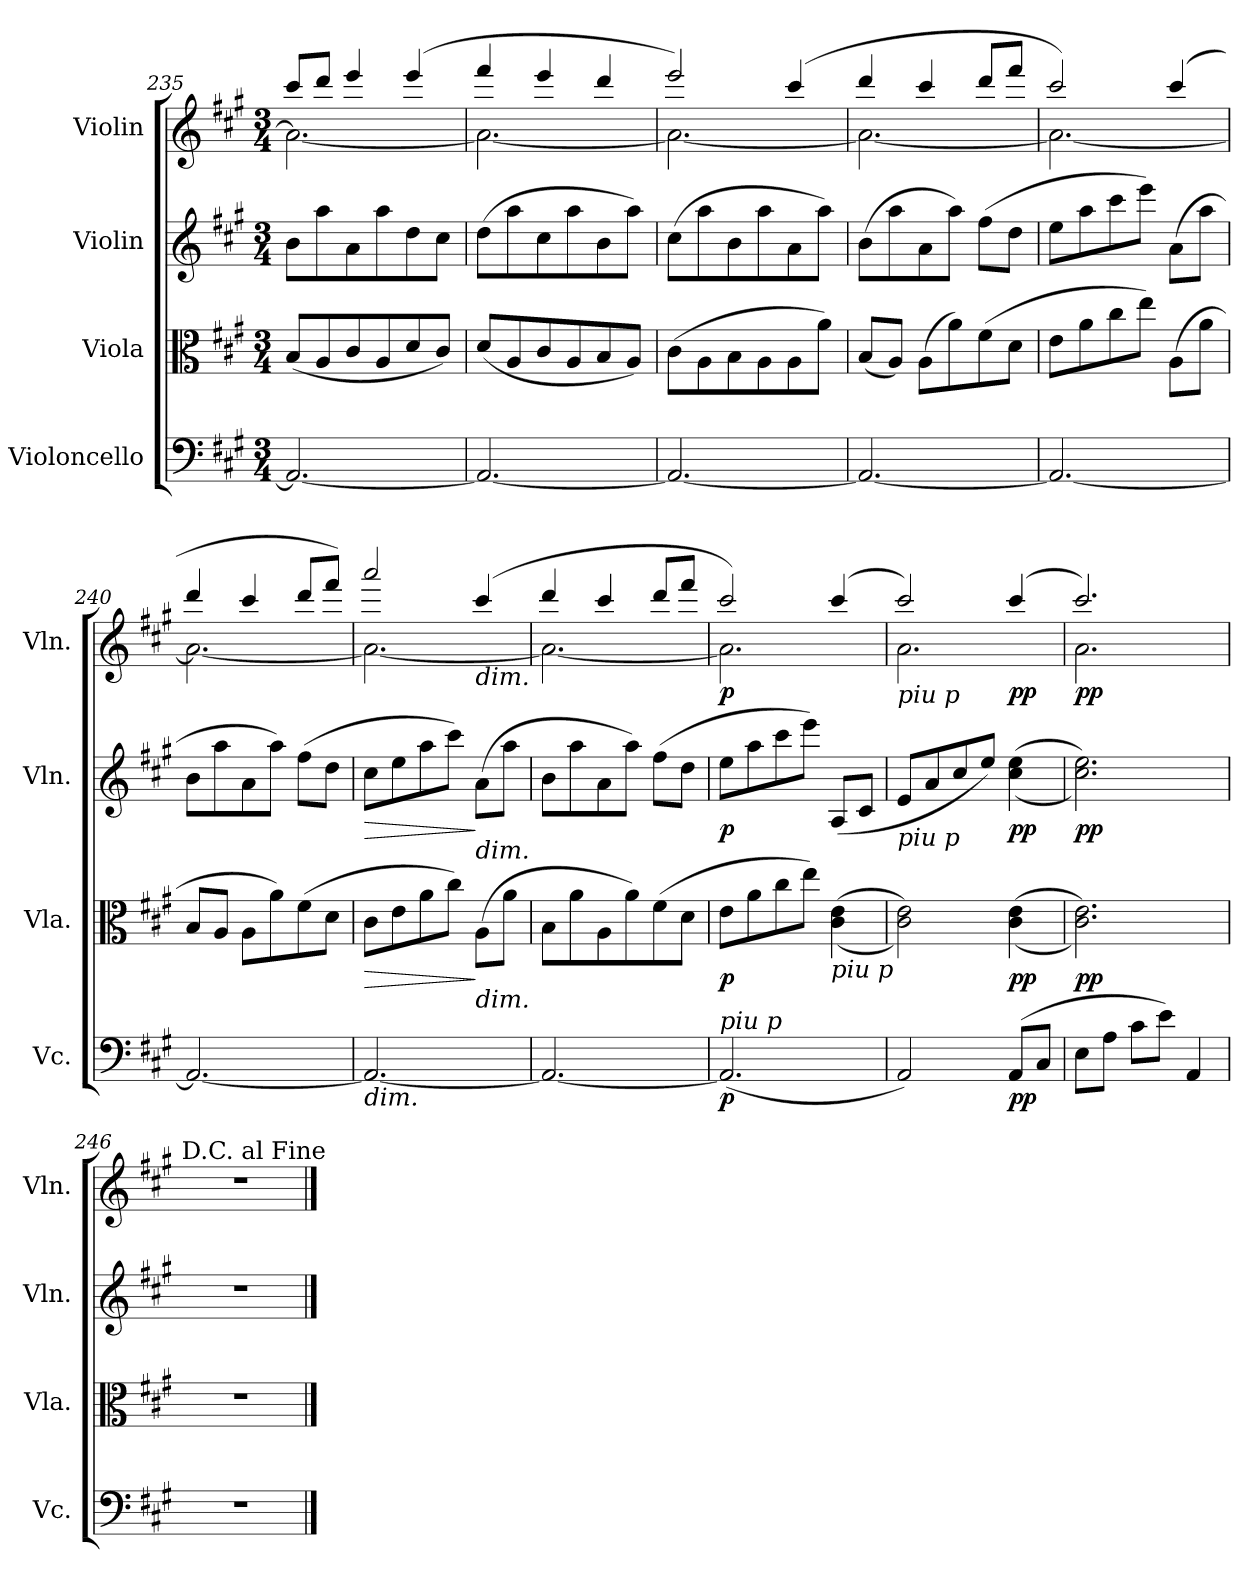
**kern	**dynam	**kern	**dynam	**kern	**dynam	**kern	**dynam
*part4	*part4	*part3	*part3	*part2	*part2	*part1	*part1
*staff4	*staff4	*staff3	*staff3	*staff2	*staff2	*staff1	*staff1
*I"Violoncello	*	*I"Viola	*	*I"Violin	*	*I"Violin	*
*I'Vc.	*	*I'Vla.	*	*I'Vln.	*	*I'Vln.	*
*clefF4	*	*clefC3	*	*clefG2	*	*clefG2	*
*k[f#c#g#]	*	*k[f#c#g#]	*	*k[f#c#g#]	*	*k[f#c#g#]	*
*M3/4	*	*M3/4	*	*M3/4	*	*M3/4	*
=235	=235	=235	=235	=235	=235	=235	=235
*	*	*	*	*	*	*^	*
2.AA_	.	(8BL	.	8bL	.	8ccc#L	2.a_	.
.	.	8A	.	8aa	.	8dddJ	.	.
.	.	8c#	.	8a	.	4eee	.	.
.	.	8A	.	8aa	.	.	.	.
.	.	8d	.	8dd	.	(4eee	.	.
.	.	8c#J)	.	8cc#J	.	.	.	.
=236	=236	=236	=236	=236	=236	=236	=236	=236
2.AA_	.	(8dL	.	(8ddL	.	4fff#	2.a_	.
.	.	8A	.	8aa	.	.	.	.
.	.	8c#	.	8cc#	.	4eee	.	.
.	.	8A	.	8aa	.	.	.	.
.	.	8B	.	8b	.	4ddd	.	.
.	.	8AJ)	.	8aaJ)	.	.	.	.
=237	=237	=237	=237	=237	=237	=237	=237	=237
2.AA_	.	(8c#L	.	(8cc#L	.	2eee)	2.a_	.
.	.	8A	.	8aa	.	.	.	.
.	.	8B	.	8b	.	.	.	.
.	.	8A	.	8aa	.	.	.	.
.	.	8A	.	8a	.	(4ccc#	.	.
.	.	8aJ)	.	8aaJ)	.	.	.	.
=238	=238	=238	=238	=238	=238	=238	=238	=238
2.AA_	.	(8BL	.	(8bL	.	4ddd	2.a_	.
.	.	8AJ)	.	8aa	.	.	.	.
.	.	(8AL	.	8a	.	4ccc#	.	.
.	.	8a)	.	8aaJ)	.	.	.	.
.	.	(8f#	.	(8ff#L	.	8dddL	.	.
.	.	8dJ	.	8ddJ	.	8fff#J	.	.
=239	=239	=239	=239	=239	=239	=239	=239	=239
2.AA_	.	8eL	.	8eeL	.	2ccc#)	2.a_	.
.	.	8a	.	8aa	.	.	.	.
.	.	8cc#	.	8ccc#	.	.	.	.
.	.	8eeJ)	.	8eeeJ)	.	.	.	.
.	.	(8AL	.	(8aL	.	(4ccc#	.	.
.	.	8aJ	.	8aaJ	.	.	.	.
=240	=240	=240	=240	=240	=240	=240	=240	=240
2.AA_	.	8BL	.	8bL	.	4ddd	2.a_	.
.	.	8AJ	.	8aa	.	.	.	.
.	.	8AL	.	8a	.	4ccc#	.	.
.	.	8a)	.	8aaJ)	.	.	.	.
.	.	(8f#	.	(8ff#L	.	8dddL	.	.
.	.	8dJ	.	8ddJ	.	8fff#J)	.	.
=241	=241	=241	=241	=241	=241	=241	=241	=241
!LO:TX:b:i:t=dim.	!	!	!	!	!	!	!	!
!	!	!	!LO:HP:b	!	!LO:HP:b	!	!	!
2.AA_	.	8c#L	>	8cc#L	>	2aaa	2.a_	.
.	.	8e	.	8ee	.	.	.	.
.	.	8a	.	8aa	.	.	.	.
.	.	8cc#J)	.	8ccc#J)	.	.	.	.
!	!	!	!	!	!	!LO:TX:b:i:t=dim.	!	!
!	!	!	!	!LO:TX:b:i:t=dim.	!	!	!	!
!	!	!LO:TX:b:i:t=dim.	!	!	!	!	!	!
.	.	(8AL	]	(8aL	]	(4ccc#	.	.
.	.	8aJ	.	8aaJ	.	.	.	.
=242	=242	=242	=242	=242	=242	=242	=242	=242
2.AA_	.	8BL	.	8bL	.	4ddd	2.a_	.
.	.	8a	.	8aa	.	.	.	.
.	.	8A	.	8a	.	4ccc#	.	.
.	.	8a)	.	8aaJ)	.	.	.	.
.	.	(8f#	.	(8ff#L	.	8dddL	.	.
.	.	8dJ	.	8ddJ	.	8fff#J	.	.
=243	=243	=243	=243	=243	=243	=243	=243	=243
!LO:TX:a:i:t=piu p	!	!	!	!	!	!	!	!
(2.AA]	p	8eL	p	8eeL	p	2ccc#)	2.a]	p
.	.	8a	.	8aa	.	.	.	.
.	.	8cc#	.	8ccc#	.	.	.	.
.	.	8eeJ)	.	8eeeJ)	.	.	.	.
!	!	!LO:TX:b:i:t=piu p	!	!	!	!	!	!
.	.	(<(>4c# 4e	.	(8AL	.	(4ccc#	.	.
.	.	.	.	8c#J	.	.	.	.
=244	=244	=244	=244	=244	=244	=244	=244	=244
!	!	!	!	!	!	!LO:TX:b:i:t=piu p	!	!
!	!	!	!	!LO:TX:b:i:t=piu p	!	!	!	!
2AA)	.	2c# 2e))	.	8eL	.	2ccc#)	2.a	.
.	.	.	.	8a	.	.	.	.
.	.	.	.	8cc#	.	.	.	.
.	.	.	.	8eeJ)	.	.	.	.
(8AAL	pp	(<(>4c# 4e	pp	(<(>4cc# 4ee	pp	(4ccc#	.	pp
8C#J	.	.	.	.	.	.	.	.
=245	=245	=245	=245	=245	=245	=245	=245	=245
8EL	.	2.c# 2.e))	pp	2.cc# 2.ee))	pp	2.ccc#)	2.a	pp
8AJ	.	.	.	.	.	.	.	.
8c#L	.	.	.	.	.	.	.	.
8eJ)	.	.	.	.	.	.	.	.
4AA	.	.	.	.	.	.	.	.
*	*	*	*	*	*	*v	*v	*
=246	=246	=246	=246	=246	=246	=246	=246
!	!	!	!	!	!	!LO:TX:a:t=D.C. al Fine	!
2.r	.	2.r	.	2.r	.	2.r	.
==	==	==	==	==	==	==	==
*-	*-	*-	*-	*-	*-	*-	*-
